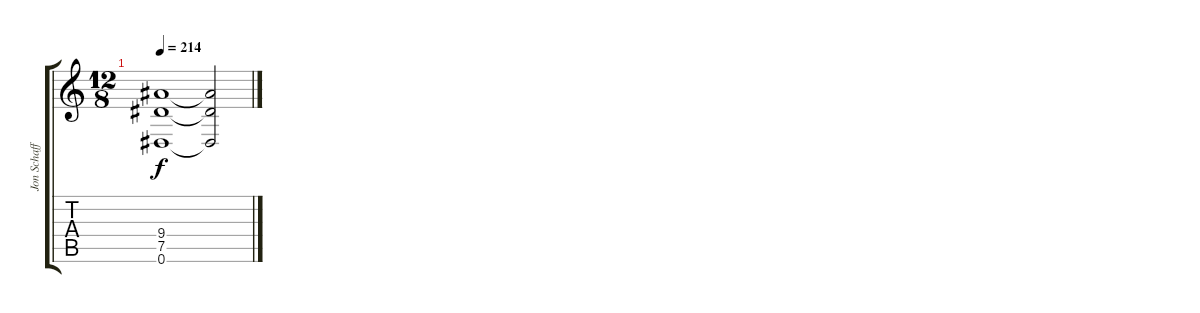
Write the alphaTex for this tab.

\track ("Jon Schaffer" "Jon Schaff") {instrument distortionguitar}
\staff {score tabs}
\tuning (Eb4 Bb3 Gb3 Db3 Ab2 Eb2) {hide}
\ts (12 8)
\tempo 214
\clef g2
\ks c
(9.4 7.5 0.6).1{dy f} (9.4{t} 7.5{t} 0.6{t}).2
